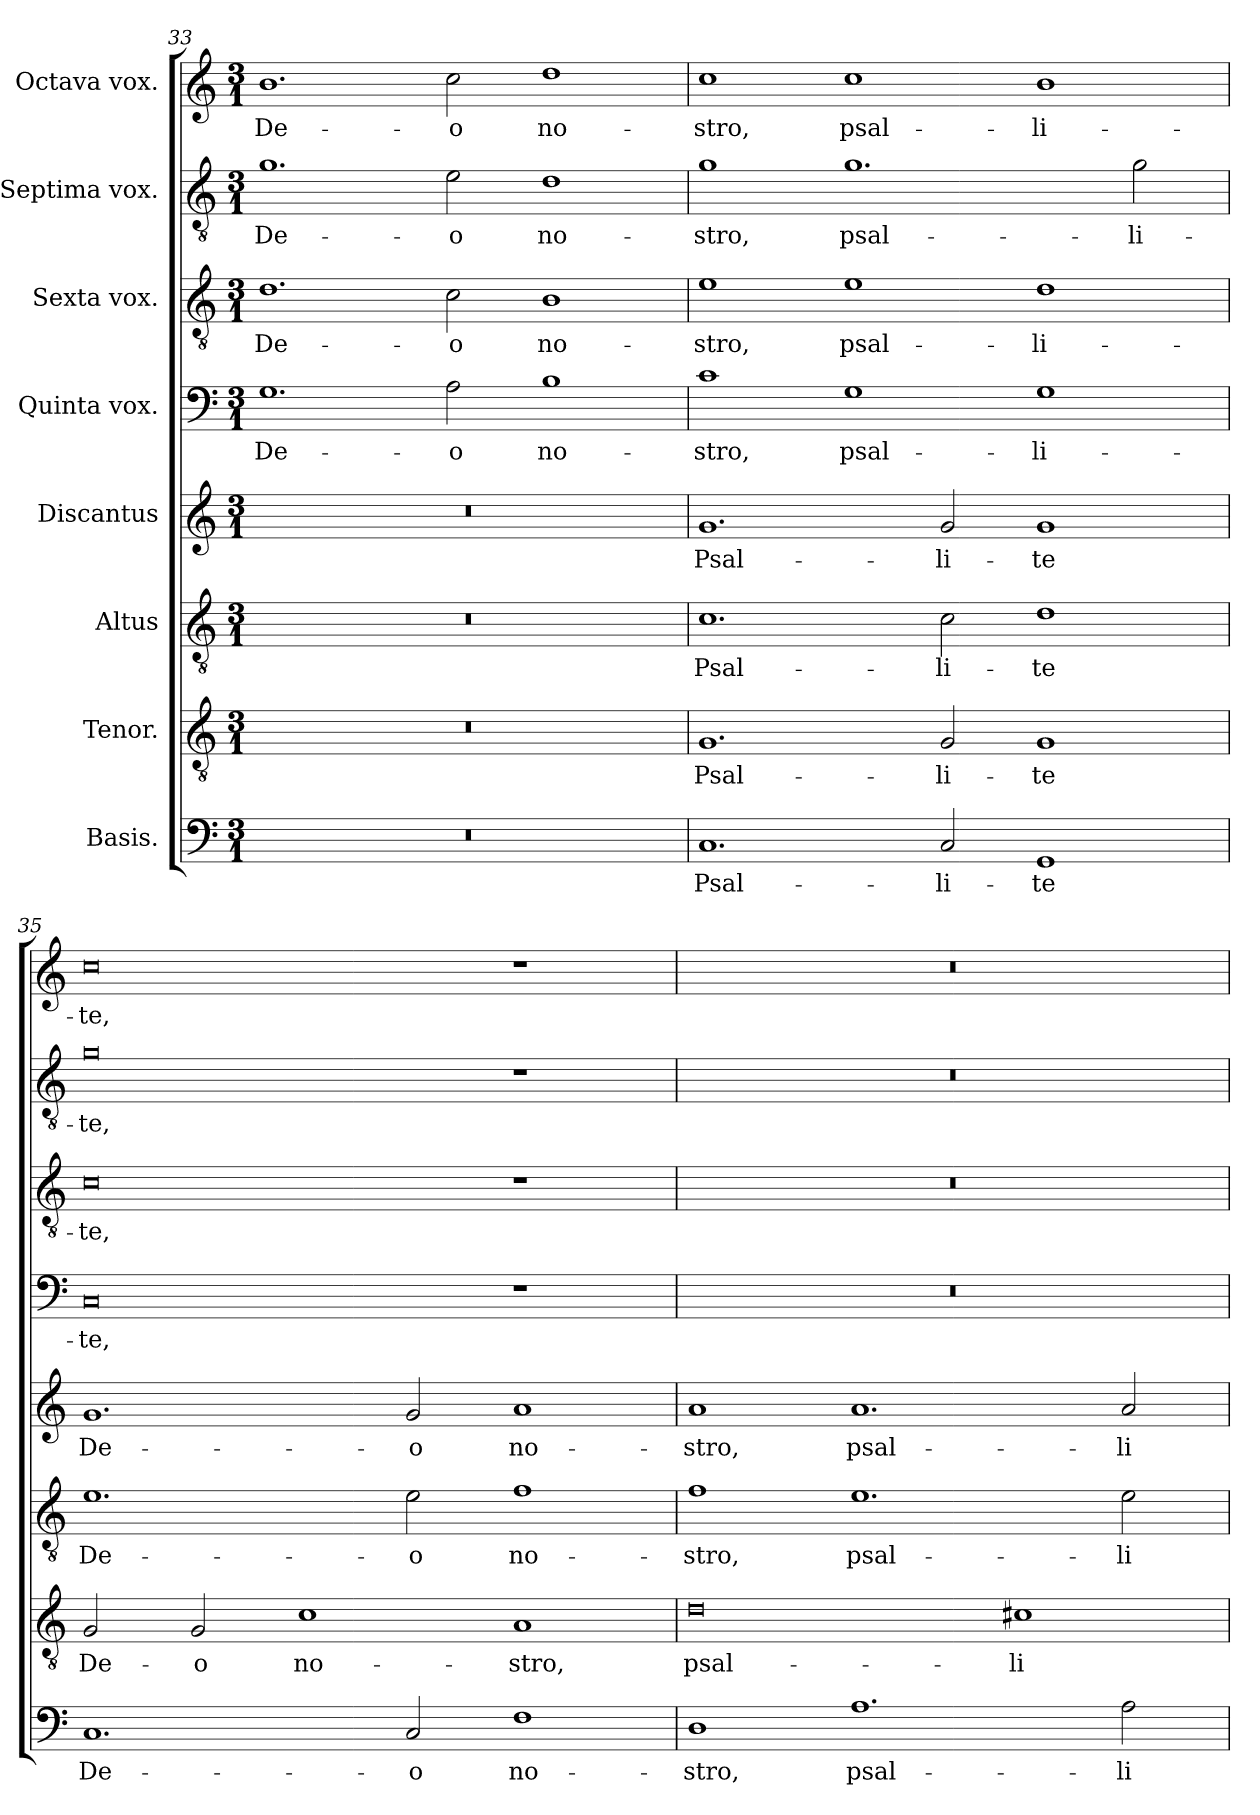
**kern	**text	**kern	**text	**kern	**text	**kern	**text	**kern	**text	**kern	**text	**kern	**text	**kern	**text
*part8	*part8	*part7	*part7	*part6	*part6	*part5	*part5	*part4	*part4	*part3	*part3	*part2	*part2	*part1	*part1
*staff8	*staff8	*staff7	*staff7	*staff6	*staff6	*staff5	*staff5	*staff4	*staff4	*staff3	*staff3	*staff2	*staff2	*staff1	*staff1
*I"Basis.	*	*I"Tenor.	*	*I"Altus	*	*I"Discantus	*	*I"Quinta vox.	*	*I"Sexta vox.	*	*I"Septima vox.	*	*I"Octava vox.	*
*clefF4	*	*clefGv2	*	*clefGv2	*	*clefG2	*	*clefF4	*	*clefGv2	*	*clefGv2	*	*clefG2	*
*k[]	*	*k[]	*	*k[]	*	*k[]	*	*k[]	*	*k[]	*	*k[]	*	*k[]	*
*M3/1	*	*M3/1	*	*M3/1	*	*M3/1	*	*M3/1	*	*M3/1	*	*M3/1	*	*M3/1	*
=33	=33	=33	=33	=33	=33	=33	=33	=33	=33	=33	=33	=33	=33	=33	=33
!	!	!	!	!	!	!	!	!	!LO:LY:b	!	!LO:LY:b	!	!LO:LY:b	!	!LO:LY:b
0.r	.	0.r	.	0.r	.	0.r	.	1.G	De-	1.d	De-	1.g	De-	1.b	De-
!	!	!	!	!	!	!	!	!	!LO:LY:b	!	!LO:LY:b	!	!LO:LY:b	!	!LO:LY:b
.	.	.	.	.	.	.	.	2A\	-o	2c\	-o	2e\	-o	2cc\	-o
!	!	!	!	!	!	!	!	!	!LO:LY:b	!	!LO:LY:b	!	!LO:LY:b	!	!LO:LY:b
.	.	.	.	.	.	.	.	1B	no-	1B	no-	1d	no-	1dd	no-
=34	=34	=34	=34	=34	=34	=34	=34	=34	=34	=34	=34	=34	=34	=34	=34
!	!LO:LY:b	!	!LO:LY:b	!	!LO:LY:b	!	!LO:LY:b	!	!LO:LY:b	!	!LO:LY:b	!	!LO:LY:b	!	!LO:LY:b
1.C	Psal-	1.G	Psal-	1.c	Psal-	1.g	Psal-	1c	-stro,	1e	-stro,	1g	-stro,	1cc	-stro,
!	!	!	!	!	!	!	!	!	!LO:LY:b	!	!LO:LY:b	!	!LO:LY:b	!	!LO:LY:b
.	.	.	.	.	.	.	.	1G	psal-	1e	psal-	1.g	psal-	1cc	psal-
!	!LO:LY:b	!	!LO:LY:b	!	!LO:LY:b	!	!LO:LY:b	!	!	!	!	!	!	!	!
2C/	-li-	2G/	-li-	2c\	-li-	2g/	-li-	.	.	.	.	.	.	.	.
!	!LO:LY:b	!	!LO:LY:b	!	!LO:LY:b	!	!LO:LY:b	!	!LO:LY:b	!	!LO:LY:b	!	!	!	!LO:LY:b
1GG	-te	1G	-te	1d	-te	1g	-te	1G	-li-	1d	-li-	.	.	1b	-li-
!	!	!	!	!	!	!	!	!	!	!	!	!	!LO:LY:b	!	!
.	.	.	.	.	.	.	.	.	.	.	.	2g\	-li-	.	.
=35	=35	=35	=35	=35	=35	=35	=35	=35	=35	=35	=35	=35	=35	=35	=35
!	!LO:LY:b	!	!LO:LY:b	!	!LO:LY:b	!	!LO:LY:b	!	!LO:LY:b	!	!LO:LY:b	!	!LO:LY:b	!	!LO:LY:b
1.C	De-	2G/	De-	1.e	De-	1.g	De-	0C	-te,	0c	-te,	0g	-te,	0cc	-te,
!	!	!	!LO:LY:b	!	!	!	!	!	!	!	!	!	!	!	!
.	.	2G/	-o	.	.	.	.	.	.	.	.	.	.	.	.
!	!	!	!LO:LY:b	!	!	!	!	!	!	!	!	!	!	!	!
.	.	1c	no-	.	.	.	.	.	.	.	.	.	.	.	.
!	!LO:LY:b	!	!	!	!LO:LY:b	!	!LO:LY:b	!	!	!	!	!	!	!	!
2C/	-o	.	.	2e\	-o	2g/	-o	.	.	.	.	.	.	.	.
!	!LO:LY:b	!	!LO:LY:b	!	!LO:LY:b	!	!LO:LY:b	!	!	!	!	!	!	!	!
1F	no-	1A	-stro,	1f	no-	1a	no-	1r	.	1r	.	1r	.	1r	.
=36	=36	=36	=36	=36	=36	=36	=36	=36	=36	=36	=36	=36	=36	=36	=36
!	!LO:LY:b	!	!LO:LY:b	!	!LO:LY:b	!	!LO:LY:b	!	!	!	!	!	!	!	!
1D	-stro,	0d	psal-	1f	-stro,	1a	-stro,	0.r	.	0.r	.	0.r	.	0.r	.
!	!LO:LY:b	!	!	!	!LO:LY:b	!	!LO:LY:b	!	!	!	!	!	!	!	!
1.A	psal-	.	.	1.e	psal-	1.a	psal-	.	.	.	.	.	.	.	.
!	!	!	!LO:LY:b	!	!	!	!	!	!	!	!	!	!	!	!
.	.	1c#X	-li	.	.	.	.	.	.	.	.	.	.	.	.
!	!LO:LY:b	!	!	!	!LO:LY:b	!	!LO:LY:b	!	!	!	!	!	!	!	!
2A\	-li	.	.	2e\	-li	2a/	-li	.	.	.	.	.	.	.	.
=	=	=	=	=	=	=	=	=	=	=	=	=	=	=	=
*-	*-	*-	*-	*-	*-	*-	*-	*-	*-	*-	*-	*-	*-	*-	*-
